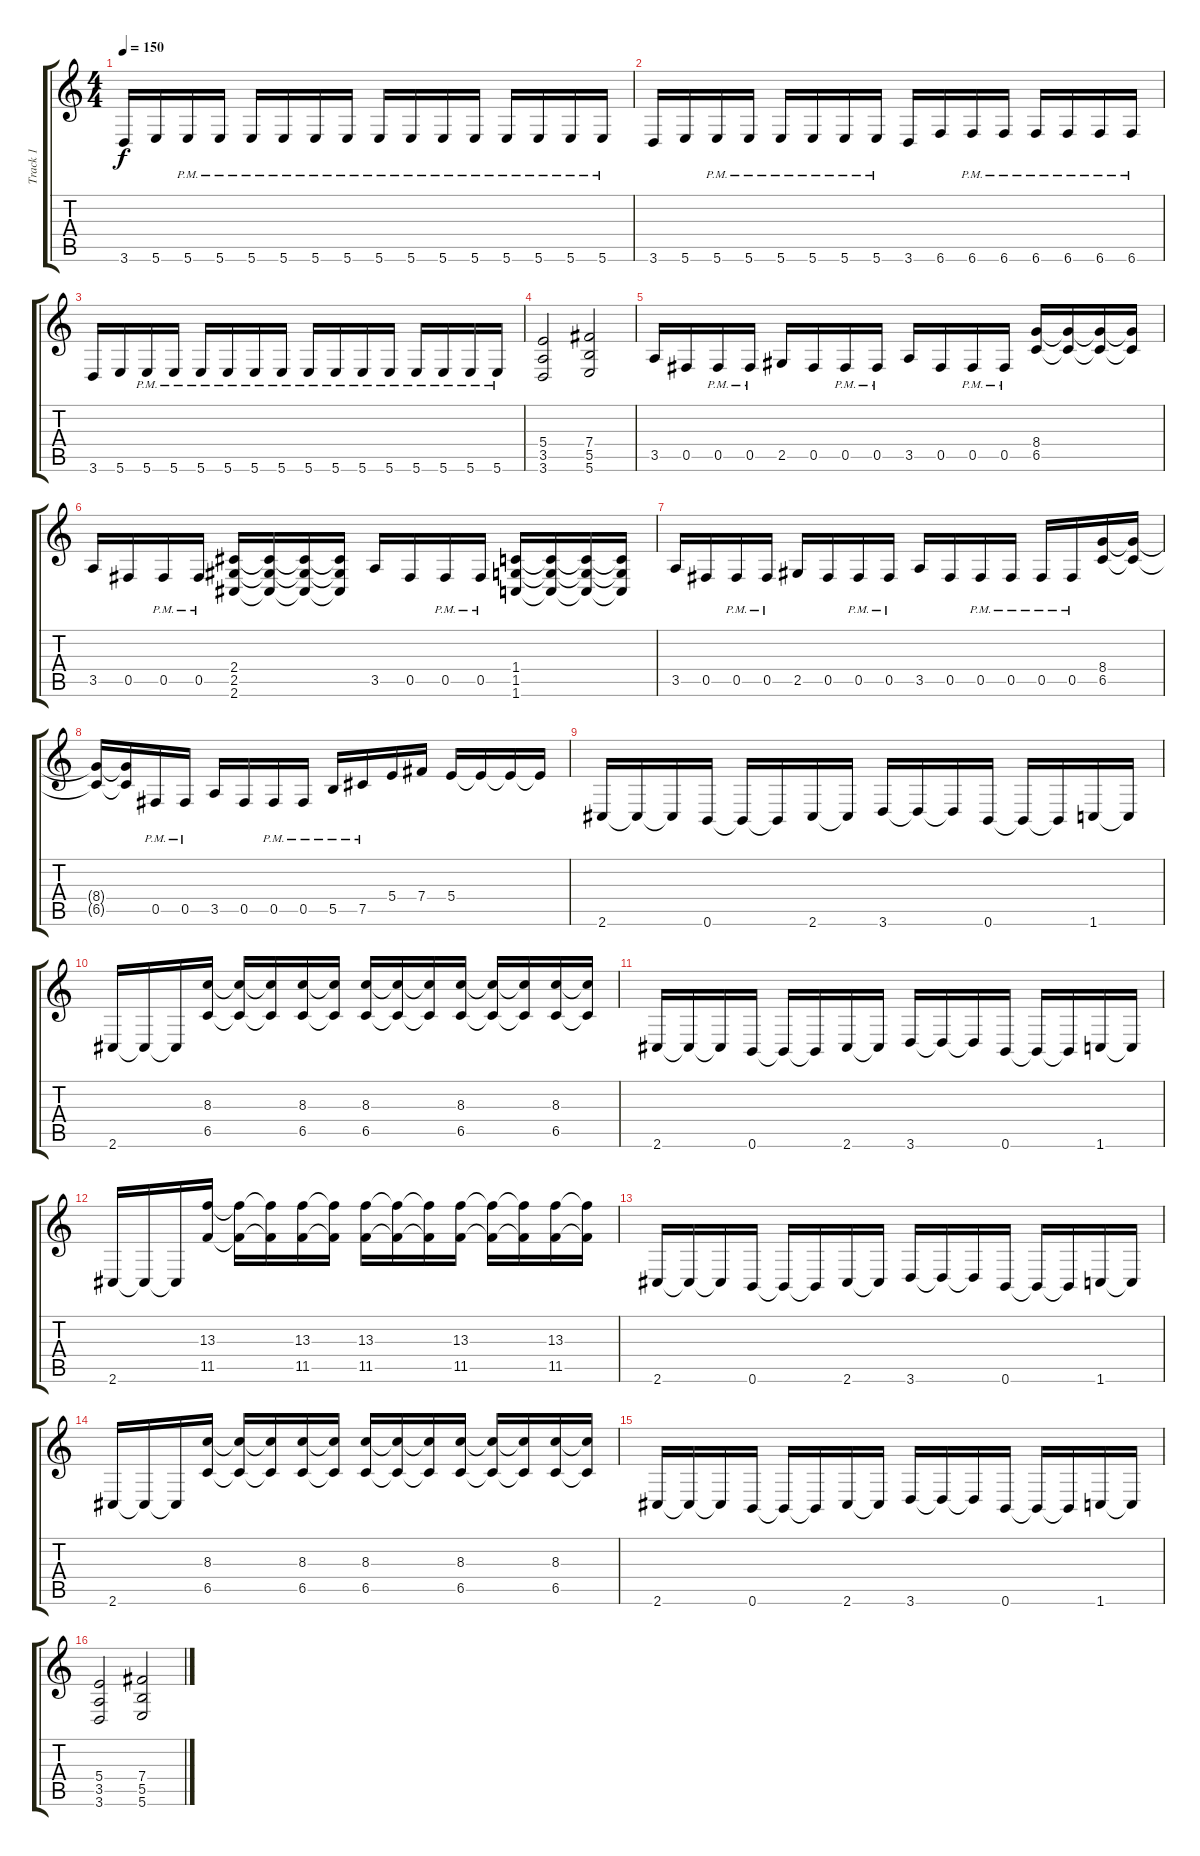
\track ("Track 1" "Track 1") {instrument distortionguitar}
\staff {score tabs}
\tuning (Db4 Ab3 E3 B2 Gb2 B1) {hide}
\ts (4 4)
\tempo 150
\clef g2
\ks c
3.6.16{dy f} 5.6.16 5.6{pm}.16 5.6{pm}.16 5.6{pm}.16 5.6{pm}.16 5.6{pm}.16 5.6{pm}.16 5.6{pm}.16 5.6{pm}.16 5.6{pm}.16 5.6{pm}.16 5.6{pm}.16 5.6{pm}.16 5.6{pm}.16 5.6{pm}.16 |
3.6.16 5.6.16 5.6{pm}.16 5.6{pm}.16 5.6{pm}.16 5.6{pm}.16 5.6{pm}.16 5.6{pm}.16 3.6.16 6.6.16 6.6{pm}.16 6.6{pm}.16 6.6{pm}.16 6.6{pm}.16 6.6{pm}.16 6.6{pm}.16 |
3.6.16 5.6.16 5.6{pm}.16 5.6{pm}.16 5.6{pm}.16 5.6{pm}.16 5.6{pm}.16 5.6{pm}.16 5.6{pm}.16 5.6{pm}.16 5.6{pm}.16 5.6{pm}.16 5.6{pm}.16 5.6{pm}.16 5.6{pm}.16 5.6{pm}.16 |
(5.4 3.5 3.6).2 (7.4 5.5 5.6).2 |
3.5.16 0.5.16 0.5{pm}.16 0.5{pm}.16 2.5.16 0.5.16 0.5{pm}.16 0.5{pm}.16 3.5.16 0.5.16 0.5{pm}.16 0.5{pm}.16 (8.4 6.5).16 (8.4{t} 6.5{t}).16 (8.4{t} 6.5{t}).16 (8.4{t} 6.5{t}).16 |
3.5.16 0.5.16 0.5{pm}.16 0.5{pm}.16 (2.4 2.5 2.6).16 (2.4{t} 2.5{t} 2.6{t}).16 (2.4{t} 2.5{t} 2.6{t}).16 (2.4{t} 2.5{t} 2.6{t}).16 3.5.16 0.5.16 0.5{pm}.16 0.5{pm}.16 (1.4 1.5 1.6).16 (1.4{t} 1.5{t} 1.6{t}).16 (1.4{t} 1.5{t} 1.6{t}).16 (1.4{t} 1.5{t} 1.6{t}).16 |
3.5.16 0.5.16 0.5{pm}.16 0.5{pm}.16 2.5.16 0.5.16 0.5{pm}.16 0.5{pm}.16 3.5.16 0.5.16 0.5{pm}.16 0.5{pm}.16 0.5{pm}.16 0.5{pm}.16 (8.4 6.5).16 (8.4{t} 6.5{t}).16 |
(8.4{t} 6.5{t}).16 (8.4{t} 6.5{t}).16 0.5{pm}.16 0.5{pm}.16 3.5.16 0.5.16 0.5{pm}.16 0.5{pm}.16 5.5{pm}.16 7.5{pm}.16 5.4.16 7.4.16 5.4.16 5.4{t}.16 5.4{t}.16 5.4{t}.16 |
2.6.16 2.6{t}.16 2.6{t}.16 0.6.16 0.6{t}.16 0.6{t}.16 2.6.16 2.6{t}.16 3.6.16 3.6{t}.16 3.6{t}.16 0.6.16 0.6{t}.16 0.6{t}.16 1.6.16 1.6{t}.16 |
2.6.16 2.6{t}.16 2.6{t}.16 (8.3 6.5).16 (8.3{t} 6.5{t}).16 (8.3{t} 6.5{t}).16 (8.3 6.5).16 (8.3{t} 6.5{t}).16 (8.3 6.5).16 (8.3{t} 6.5{t}).16 (8.3{t} 6.5{t}).16 (8.3 6.5).16 (8.3{t} 6.5{t}).16 (8.3{t} 6.5{t}).16 (8.3 6.5).16 (8.3{t} 6.5{t}).16 |
2.6.16 2.6{t}.16 2.6{t}.16 0.6.16 0.6{t}.16 0.6{t}.16 2.6.16 2.6{t}.16 3.6.16 3.6{t}.16 3.6{t}.16 0.6.16 0.6{t}.16 0.6{t}.16 1.6.16 1.6{t}.16 |
2.6.16 2.6{t}.16 2.6{t}.16 (13.3 11.5).16 (13.3{t} 11.5{t}).16 (13.3{t} 11.5{t}).16 (13.3 11.5).16 (13.3{t} 11.5{t}).16 (13.3 11.5).16 (13.3{t} 11.5{t}).16 (13.3{t} 11.5{t}).16 (13.3 11.5).16 (13.3{t} 11.5{t}).16 (13.3{t} 11.5{t}).16 (13.3 11.5).16 (13.3{t} 11.5{t}).16 |
2.6.16 2.6{t}.16 2.6{t}.16 0.6.16 0.6{t}.16 0.6{t}.16 2.6.16 2.6{t}.16 3.6.16 3.6{t}.16 3.6{t}.16 0.6.16 0.6{t}.16 0.6{t}.16 1.6.16 1.6{t}.16 |
2.6.16 2.6{t}.16 2.6{t}.16 (8.3 6.5).16 (8.3{t} 6.5{t}).16 (8.3{t} 6.5{t}).16 (8.3 6.5).16 (8.3{t} 6.5{t}).16 (8.3 6.5).16 (8.3{t} 6.5{t}).16 (8.3{t} 6.5{t}).16 (8.3 6.5).16 (8.3{t} 6.5{t}).16 (8.3{t} 6.5{t}).16 (8.3 6.5).16 (8.3{t} 6.5{t}).16 |
2.6.16 2.6{t}.16 2.6{t}.16 0.6.16 0.6{t}.16 0.6{t}.16 2.6.16 2.6{t}.16 3.6.16 3.6{t}.16 3.6{t}.16 0.6.16 0.6{t}.16 0.6{t}.16 1.6.16 1.6{t}.16 |
(5.4 3.5 3.6).2 (7.4 5.5 5.6).2
